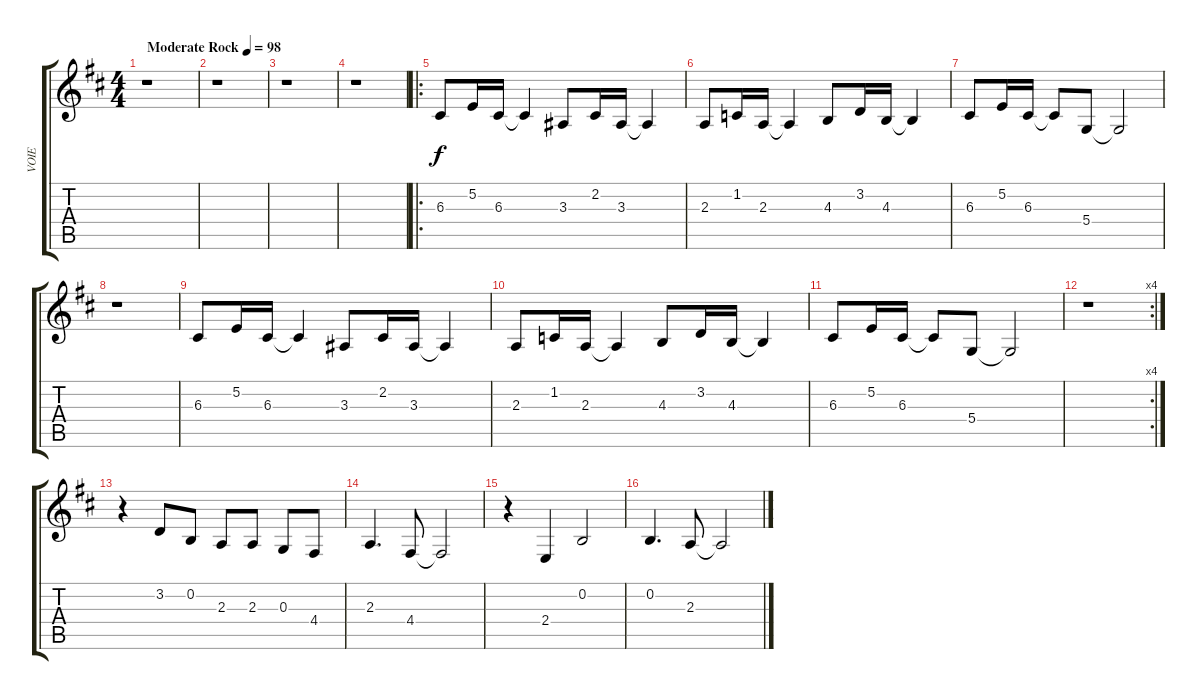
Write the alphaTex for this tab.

\track ("VOIE" "VOIE") {instrument lead3calliope}
\staff {score tabs}
\tuning (E4 B3 G3 D3 A2 E2) {hide}
\ts (4 4)
\tempo (98 "Moderate Rock")
\clef g2
\ks d
r.1{dy f instrument lead3calliope} |
r.1 |
r.1 |
r.1 |
\ro
6.3.8 5.2.16 6.3.16 6.3{t}.4 3.3.8 2.2.16 3.3.16 3.3{t}.4 |
2.3.8 1.2.16 2.3.16 2.3{t}.4 4.3.8 3.2.16 4.3.16 4.3{t}.4 |
6.3.8 5.2.16 6.3.16 6.3{t}.8 5.4.8 5.4{t}.2 |
r.1 |
6.3.8 5.2.16 6.3.16 6.3{t}.4 3.3.8 2.2.16 3.3.16 3.3{t}.4 |
2.3.8 1.2.16 2.3.16 2.3{t}.4 4.3.8 3.2.16 4.3.16 4.3{t}.4 |
6.3.8 5.2.16 6.3.16 6.3{t}.8 5.4.8 5.4{t}.2 |
\rc 4
r.1 |
r.4 3.2.8 0.2.8 2.3.8 2.3.8 0.3.8 4.4.8 |
2.3.4{d} 4.4.8 4.4{t}.2 |
r.4 2.4.4 0.2.2 |
0.2.4{d} 2.3.8 2.3{t}.2
